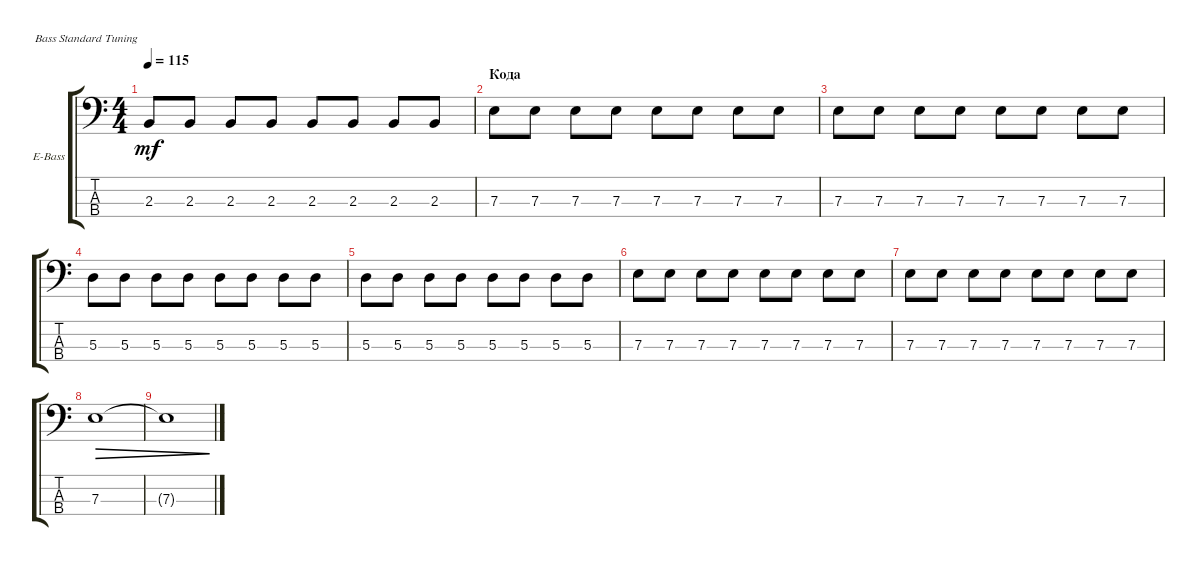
\defaultSystemsLayout 4
\bracketExtendMode groupsimilarinstruments
\firstSystemTrackNameOrientation horizontal
\otherSystemsTrackNameOrientation horizontal
\track ("Бас" "E-Bass") {instrument electricbassfinger}
\staff {score tabs}
\tuning (G2 D2 A1 E1)
\ts (4 4)
\tempo 115
\clef f4
\ks c
2.3.8{dy mf} 2.3.8 2.3.8 2.3.8 2.3.8 2.3.8 2.3.8 2.3.8 |
\section ("" "Кода")
7.3.8 7.3.8 7.3.8 7.3.8 7.3.8 7.3.8 7.3.8 7.3.8 |
7.3.8 7.3.8 7.3.8 7.3.8 7.3.8 7.3.8 7.3.8 7.3.8 |
5.3.8 5.3.8 5.3.8 5.3.8 5.3.8 5.3.8 5.3.8 5.3.8 |
5.3.8 5.3.8 5.3.8 5.3.8 5.3.8 5.3.8 5.3.8 5.3.8 |
7.3.8 7.3.8 7.3.8 7.3.8 7.3.8 7.3.8 7.3.8 7.3.8 |
7.3.8 7.3.8 7.3.8 7.3.8 7.3.8 7.3.8 7.3.8 7.3.8 |
7.3.1{dec} |
7.3{t}.1{dec}
